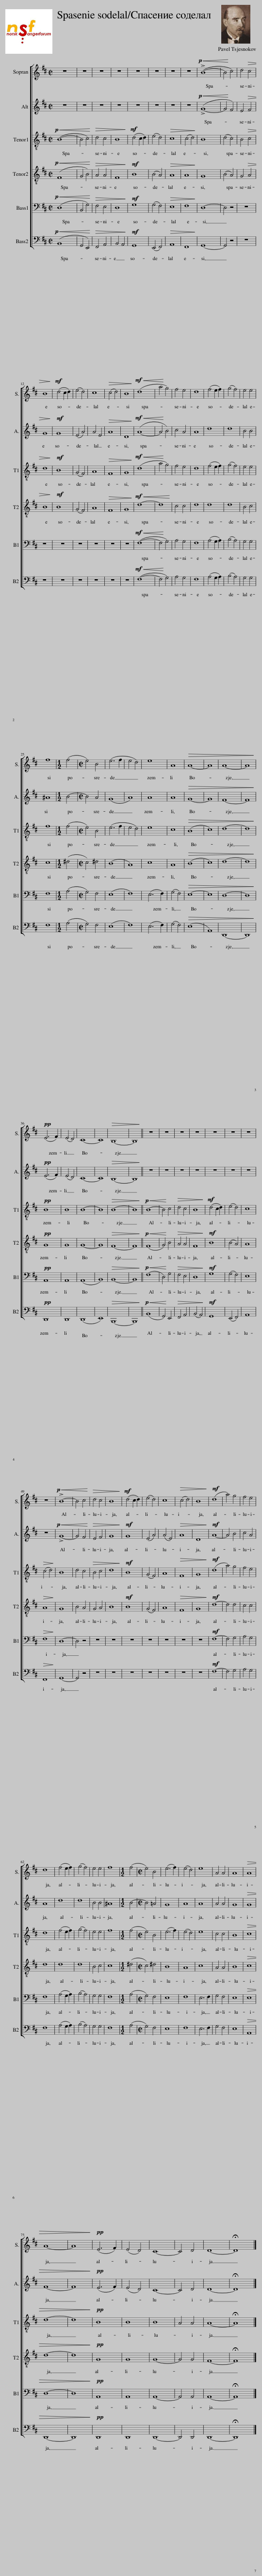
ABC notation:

X:1
%%score [ 1 2 3 4 5 6 ]
L:1/8
Q:1/4=100
M:2/2
I:linebreak $
K:D
V:1 treble
V:2 treble
V:3 treble-8
V:4 treble-8
V:5 bass
V:6 bass
V:1
 z8 | z8 | z8 | z8 | z8 | %5
 z8 | z8 | z8 |!p!!<(! (!>!B8- | B4!<)! c4) | %10
 d4!>(! c4 |$ B8!>)! |!mf! (d4 c2 d2) | (e4 d4) | c8 | %15
!>(! (c4 d4) | B8!>)! |!mf!!<(! (d8 | a4!<)! g4) | f4 e4 | %20
 d8 | (f4 e2 f2) | (g4 f4) | e4 e4 |$ f8 | %25
[M:1/2] (f4 |[M:2/2] e4) B4 | (e6 f2 | e4 d4) | e8 | %30
 A8 |!>(! A8- | A8 | A8- | A8!>)! |$ %35
!pp! (E6 F2) | (E4 D4) | C8- | C8 |!>(! B,8- | %40
 B,8!>)! || z8 | z8 | z8 | z8 | %45
 z8 | z8 | z8 |$ z8 |!p!!<(! !>!B8- | %50
 B4 c4!<)! |!>(! d4 c4 | B8!>)! |!mf! (d4 c2 d2) | (e4 d4) | %55
 c8 |!>(! (c4 d4) | B8!>)! |!mf! (d8 | a4) g4 | %60
 f4 e4 |$ d8 | (f4 e2 f2) | (g4 f4) | e4 e4 | %65
 f8 |[M:1/2] (f4 |[M:2/2] e4) B4 | (e6 f2) | (e4 d4) | %70
 e8 | A4 A4 | A8 |!>(! A8 |$ A8- | %75
 A8!>)! |!pp! (E6 F2) | (E4 D4) | C8- | C4 D4 | %80
 D8- | !fermata!D8 |] %82
V:2
 z8 | z8 | z8 | z8 | z8 | %5
 z8 | z8 | z8 |!p!!<(! (!>!G8- | G4!<)! F4) | %10
 E4!>(! F4 |$ G8!>)! |!mf! G8 | (E4 A4) | A4 E4 | %15
!>(! A8 | D8!>)! |!mf!!<(! (A8- | A4!<)! B4) | c4 A4 | %20
 A8 | d8 | d8 | B4 B4 |$ ^A8 | %25
[M:1/2] B4- |[M:2/2] B4 A4 | (G8 | A8) | A8 | %30
 A8 |!>(! G8- | G8 | F8- | F8!>)! |$ %35
!pp! (E6 F2) | (E4 D4) | C8- | C8 |!>(! B,8- | %40
 B,8!>)! || z8 | z8 | z8 | z8 | %45
 z8 | z8 | z8 |$ z8 |!p!!<(! !>!G8- | %50
 G4 F4!<)! |!>(! E4 F4 | G8!>)! |!mf! G8 | (E4 A4) | %55
 (A4 E4) |!>(! A8 | D8!>)! |!mf! A8- | A4 B4 | %60
 c4 A4 |$ A8 | d8 | d8 | B4 B4 | %65
 ^A8 |[M:1/2] B4- |[M:2/2] B4 =A4 | G8 | A8 | %70
 A8 | A4 A4 | G8 |!>(! G8 |$ F8- | %75
 F8!>)! |!pp! (E6 F2) | (E4 D4) | C8- | C4 D4 | %80
 D8- | !fermata!D8 |] %82
V:3
!p!!<(! (B8- | B4 c4)!<)! |!>(! d4 c4 | B8!>)! |!mf! (d4 c2 d2) | %5
 (e4 d4) |!>(! c8 | (c4 d4)!>)! | B8 | (d4 c4) | %10
 B4!>(! c4 |$ d8!>)! |!mf! B8 | (G4 F4) | A8 | %15
!>(! F8 | G8!>)! |!mf!!<(! (d8 | a4!<)! g4) | f4 e4 | %20
 d8 | (f4 e2 f2) | (g4 f4) | e4 e4 |$ f8 | %25
[M:1/2] (f4 |[M:2/2] e4) B4 | (e6 f2 | e4 d4) | e8 | %30
 c8 |!>(! (B8 | c8) | d8- | d8!>)! |$ %35
!pp! B8 | B8 | B8- | B8 |!>(! B8- | %40
 B8!>)! ||!p!!<(! B8- | B4!<)! c4 |!>(! d4 c4 | B8!>)! | %45
!mf! (d4 c2 d2) | (e4 d4) | c8 |$!>(! (c4 d4)!>)! | B8 | %50
 d4 c4 |!>(! B4 c4 | d8!>)! |!mf! B8 | (G4 F4) | %55
 A8 |!>(! F8 | G8!>)! |!mf! (d8 | a4) g4 | %60
 f4 e4 |$ d8 | (f4 e2 f2) | (g4 f4) | e4 e4 | %65
 f8 |[M:1/2] (f4 |[M:2/2] e4) B4 | (e6 f2) | (e4 d4) | %70
 e8 | c4 c4 | B8 |!>(! c8 |$ d8- | %75
 d8!>)! |!pp! B8 | B8 | B8 | A4 A4 | %80
 A8- | !fermata!A8 |] %82
V:4
!p!!<(! (F8 | G4 B4)!<)! |!>(! A4 A4 | F8!>)! |!mf! B8 | %5
 (B4 A4) |!>(! A8 | A8!>)! | G8 | (B4 A4) | %10
 G4!>(! A4 |$ B8!>)! |!mf! B8 | (G4 F4) | A8 | %15
!>(! F8 | G8!>)! |!mf!!<(! d8- | d8!<)! | c4 c4 | %20
 d8 | d8 | d8 | B4 c4 |$ c8 | %25
[M:1/2] (^d4 |[M:2/2] c4) ^d4 | (B8 | A8) | c8 | %30
 A8 |!>(! (B8 | c8) | d8- | d8!>)! |$ %35
!pp! G8 | G8 | G8- | G8 |!>(! F8- | %40
 F8!>)! ||!p!!<(! (F8 | G4)!<)! B4 |!>(! A4 A4 | F8!>)! | %45
!mf! B8 | (B4 A4) | A8 |$!>(! A8!>)! | G8 | %50
 B4 A4 | G4 A4 | B8 |!mf! B8 | (G4 F4) | %55
 A8 |!>(! F8 | G8!>)! |!mf! d8- | d4 d4 | %60
 c4 c4 |$ d8 | d8 | d8 | B4 c4 | %65
 c8 |[M:1/2] (^d4 |[M:2/2] c4) ^d4 | B8 | A8 | %70
 c8 | A4 A4 | B8 |!>(! c8 |$ d8- | %75
 d8!>)! |!pp! G8 | G8 | G8- | G4 G4 | %80
 F8- | !fermata!F8 |] %82
V:5
!p!!<(! (D,8 | B,,4 G,4)!<)! |!>(! F,4 E,4 | D,8!>)! |!mf! G,8 | %5
 (G,4 F,4) |!>(! E,8 | F,8!>)! | D,8- | D,4 z4 | %10
 z8 |$ z8 | z8 | z8 | z8 | %15
 z8 | z8 |!mf!!<(! (F,8- | F,4!<)! G,4) | A,4 G,4 | %20
 F,8 | (A,4 G,2 A,2) | (B,4 A,4) | G,4 G,4 |$ F,8 | %25
[M:1/2] (A,4 |[M:2/2] G,4) F,4 | (E,8 | F,8) | (E,6 F,2) | %30
 (G,4 F,4) |!>(! E,8- | E,8 | D,8- | D,8!>)! |$ %35
!pp! A,,8 | A,,8 | (A,,8 | B,,8) |!>(! B,,8- | %40
 B,,8!>)! ||!p!!<(! (F,8 | D,4)!<)! G,4 |!>(! F,4 E,4 | D,8!>)! | %45
!mf! G,8 | (G,4 F,4) | E,8 |$!>(! F,8!>)! | D,8- | %50
 D,4 z4 | z8 | z8 | z8 | z8 | %55
 z8 | z8 | z8 |!mf! F,8- | F,4 G,4 | %60
 A,4 G,4 |$ F,8 | (A,4 G,2 A,2) | (B,4 A,4) | G,4 G,4 | %65
 F,8 |[M:1/2] (A,4 |[M:2/2] G,4) F,4 | E,8 | F,8 | %70
 E,6 F,2 | G,4 F,4 | E,8 |!>(! E,8 |$ D,8- | %75
 D,8!>)! |!pp! A,,8 | A,,8 | A,,8- | A,,4 A,,4 | %80
 A,,8- | !fermata!A,,8 |] %82
V:6
!p!!<(! (B,,8 | G,,4 E,,4)!<)! |!>(! F,,4 A,,4 | B,,4 A,,4!>)! |!mf! G,,8 | %5
 (E,,4 F,,4) |!>(! A,,8 | F,,8!>)! | G,,8- | G,,4 z4 | %10
 z8 |$ z8 | z8 | z8 | z8 | %15
 z8 | z8 |!mf!!<(! (F,8- | F,4!<)! G,4) | A,4 G,4 | %20
 F,8 | (A,4 G,2 A,2) | (B,4 A,4) | G,4 G,4 |$ F,8 | %25
[M:1/2] (A,4 |[M:2/2] G,4) F,4 | (E,8 | F,8) | (E,6 F,2) | %30
 (G,4 F,4) |!>(! (E,8 | A,,8) | D,,8- | D,,8!>)! |$ %35
!pp! D,,8 | D,,8 | (D,,8 | E,,8) |!>(! B,,,8- | %40
 B,,,8!>)! ||!p!!<(! (B,,8 | G,,4)!<)! E,,4 |!>(! F,,4 A,,4 | (B,,4 A,,4)!>)! | %45
!mf! G,,8 | (E,,4 F,,4) | A,,8 |$!>(! F,,8!>)! | G,,8- | %50
 G,,4 z4 | z8 | z8 | z8 | z8 | %55
 z8 | z8 | z8 |!mf! F,8- | F,4 G,4 | %60
 A,4 G,4 |$ F,8 | (A,4 G,2 A,2) | (B,4 A,4) | G,4 G,4 | %65
 F,8 |[M:1/2] (A,4 |[M:2/2] G,4) F,4 | E,8 | F,8 | %70
 E,6 F,2 | G,4 F,4 | E,8 |!>(! A,,8 |$ D,,8- | %75
 D,,8!>)! |!pp! D,,8 | D,,8 | D,,8- | D,,4 D,,4 | %80
 D,,8- | !fermata!D,,8 |] %82
